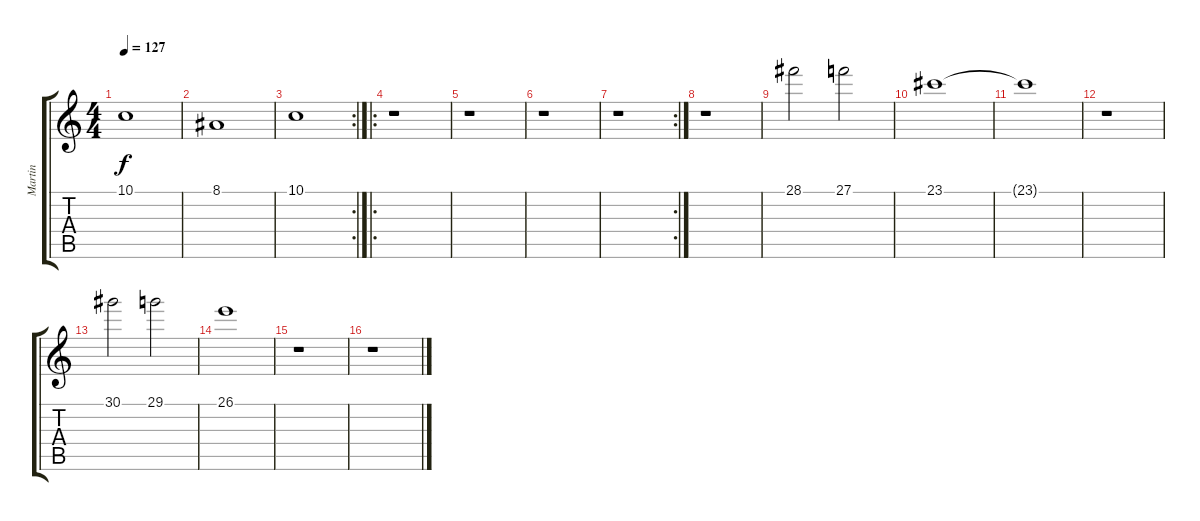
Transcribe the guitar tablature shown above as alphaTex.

\track ("Martin" "Martin") {instrument stringensemble1}
\staff {score tabs}
\tuning (D4 A3 F3 C3 G2 D2) {hide}
\ts (4 4)
\tempo 127
\clef g2
\ks c
10.1.1{dy f} |
8.1.1 |
\rc 2
10.1.1 |
\ro
r.1 |
r.1 |
r.1 |
\rc 2
r.1 |
r.1{volume 10} |
28.1.2 27.1.2 |
23.1.1 |
23.1{t}.1 |
r.1 |
30.1.2 29.1.2 |
26.1.1 |
r.1 |
r.1
